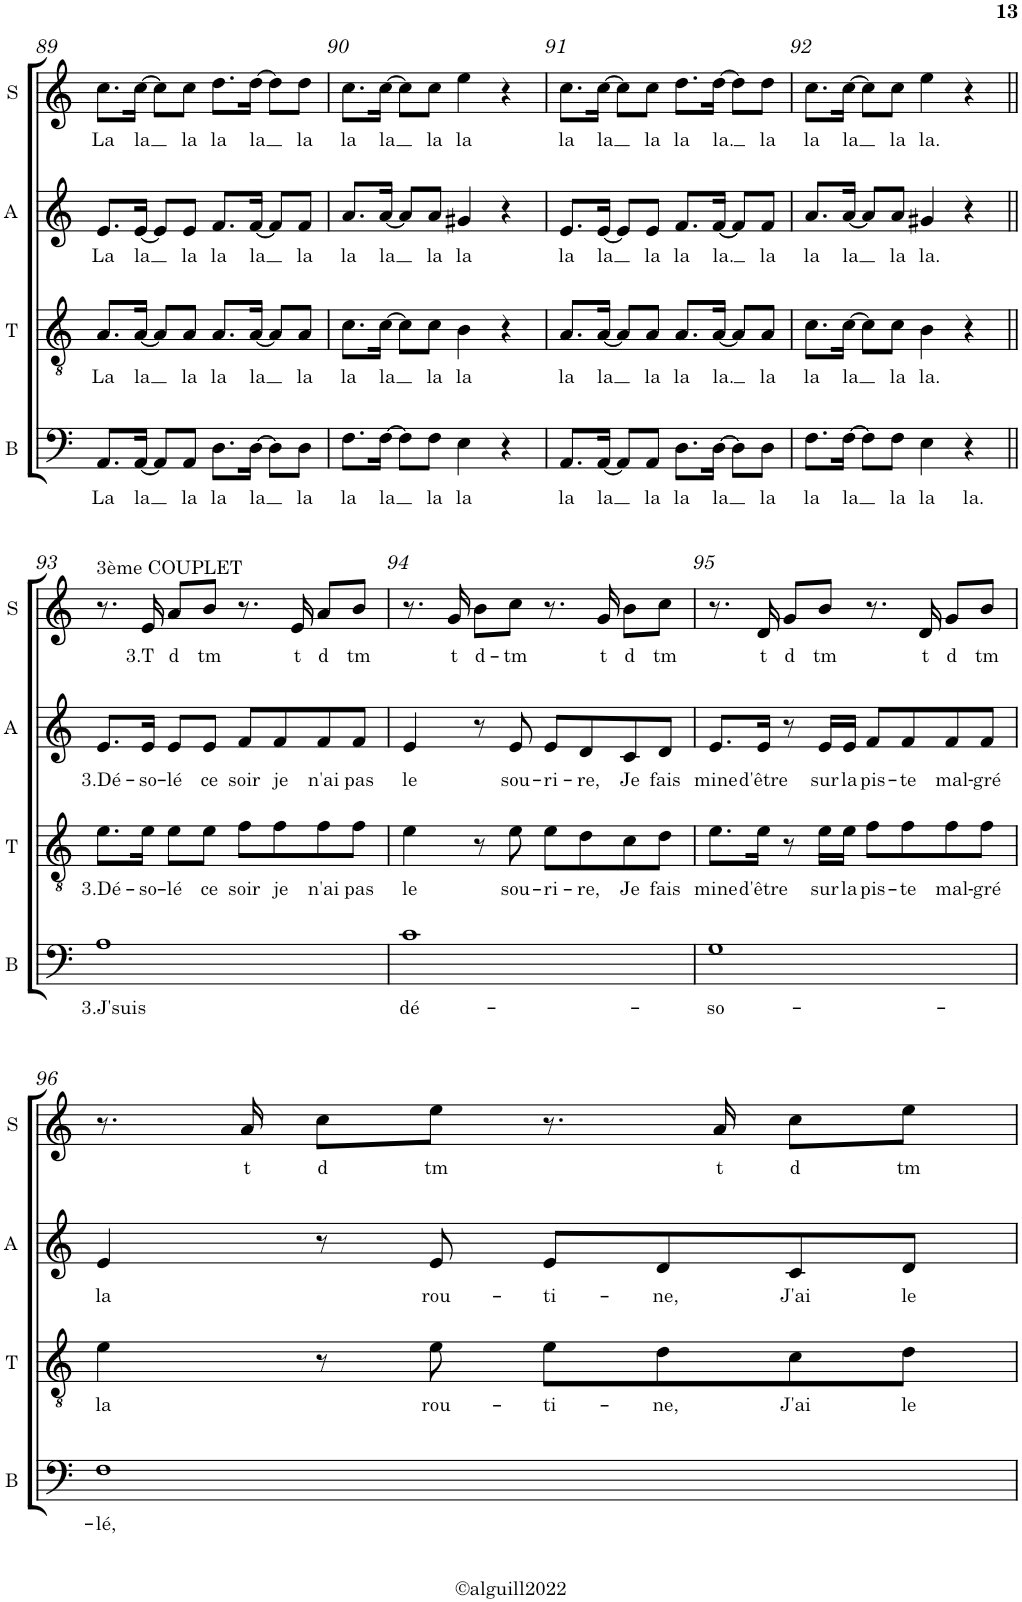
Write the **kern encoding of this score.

**kern	**text	**kern	**text	**kern	**text	**kern	**text
*part4	*part4	*part3	*part3	*part2	*part2	*part1	*part1
*staff4	*staff4	*staff3	*staff3	*staff2	*staff2	*staff1	*staff1
*I"Basse	*	*I"Ténor	*	*I"Alto	*	*I"Soprano	*
*I'B	*	*I'T	*	*I'A	*	*I'S	*
!!LO:PB:g=z
*clefF4	*	*clefGv2	*	*clefG2	*	*clefG2	*
*	*	*Trd1c2	*	*Trd4c7	*	*	*
*k[]	*	*k[]	*	*k[]	*	*k[]	*
*M4/4	*	*M4/4	*	*M4/4	*	*M4/4	*
*met(c)	*	*met(c)	*	*met(c)	*	*met(c)	*
=89	=89	=89	=89	=89	=89	=89	=89
!	!LO:LY:b	!	!LO:LY:b	!	!LO:LY:b	!	!LO:LY:b
8.AA/L	La	8.A/L	La	8.e/L	La	8.cc\L	La
!	!LO:LY:b	!	!LO:LY:b	!	!LO:LY:b	!	!LO:LY:b
[16AA/Jk	la	[16A/Jk	la	[16e/Jk	la	[16cc\Jk	la
8AA/L]	.	8A/L]	.	8e/L]	.	8cc\L]	.
!	!LO:LY:b	!	!LO:LY:b	!	!LO:LY:b	!	!LO:LY:b
8AA/J	la	8A/J	la	8e/J	la	8cc\J	la
!	!LO:LY:b	!	!LO:LY:b	!	!LO:LY:b	!	!LO:LY:b
8.D\L	la	8.A/L	la	8.f/L	la	8.dd\L	la
!	!LO:LY:b	!	!LO:LY:b	!	!LO:LY:b	!	!LO:LY:b
[16D\Jk	la	[16A/Jk	la	[16f/Jk	la	[16dd\Jk	la
8D\L]	.	8A/L]	.	8f/L]	.	8dd\L]	.
!	!LO:LY:b	!	!LO:LY:b	!	!LO:LY:b	!	!LO:LY:b
8D\J	la	8A/J	la	8f/J	la	8dd\J	la
=90	=90	=90	=90	=90	=90	=90	=90
!	!LO:LY:b	!	!LO:LY:b	!	!LO:LY:b	!	!LO:LY:b
8.F\L	la	8.c\L	la	8.a/L	la	8.cc\L	la
!	!LO:LY:b	!	!LO:LY:b	!	!LO:LY:b	!	!LO:LY:b
[16F\Jk	la	[16c\Jk	la	[16a/Jk	la	[16cc\Jk	la
8F\L]	.	8c\L]	.	8a/L]	.	8cc\L]	.
!	!LO:LY:b	!	!LO:LY:b	!	!LO:LY:b	!	!LO:LY:b
8F\J	la	8c\J	la	8a/J	la	8cc\J	la
!	!LO:LY:b	!	!LO:LY:b	!	!LO:LY:b	!	!LO:LY:b
4E\	la	4B\	la	4g#X/	la	4ee\	la
4r	.	4r	.	4r	.	4r	.
=91	=91	=91	=91	=91	=91	=91	=91
!	!LO:LY:b	!	!LO:LY:b	!	!LO:LY:b	!	!LO:LY:b
8.AA/L	la	8.A/L	la	8.e/L	la	8.cc\L	la
!	!LO:LY:b	!	!LO:LY:b	!	!LO:LY:b	!	!LO:LY:b
[16AA/Jk	la	[16A/Jk	la	[16e/Jk	la	[16cc\Jk	la
8AA/L]	.	8A/L]	.	8e/L]	.	8cc\L]	.
!	!LO:LY:b	!	!LO:LY:b	!	!LO:LY:b	!	!LO:LY:b
8AA/J	la	8A/J	la	8e/J	la	8cc\J	la
!	!LO:LY:b	!	!LO:LY:b	!	!LO:LY:b	!	!LO:LY:b
8.D\L	la	8.A/L	la	8.f/L	la	8.dd\L	la
!	!LO:LY:b	!	!LO:LY:b	!	!LO:LY:b	!	!LO:LY:b
[16D\Jk	la	[16A/Jk	la.	[16f/Jk	la.	[16dd\Jk	la.
8D\L]	.	8A/L]	.	8f/L]	.	8dd\L]	.
!	!LO:LY:b	!	!LO:LY:b	!	!LO:LY:b	!	!LO:LY:b
8D\J	la	8A/J	la	8f/J	la	8dd\J	la
=92	=92	=92	=92	=92	=92	=92	=92
!	!LO:LY:b	!	!LO:LY:b	!	!LO:LY:b	!	!LO:LY:b
8.F\L	la	8.c\L	la	8.a/L	la	8.cc\L	la
!	!LO:LY:b	!	!LO:LY:b	!	!LO:LY:b	!	!LO:LY:b
[16F\Jk	la	[16c\Jk	la	[16a/Jk	la	[16cc\Jk	la
8F\L]	.	8c\L]	.	8a/L]	.	8cc\L]	.
!	!LO:LY:b	!	!LO:LY:b	!	!LO:LY:b	!	!LO:LY:b
8F\J	la	8c\J	la	8a/J	la	8cc\J	la
!	!LO:LY:b	!	!LO:LY:b	!	!LO:LY:b	!	!LO:LY:b
4E\	la	4B\	la.	4g#X/	la.	4ee\	la.
!	!LO:LY:b	!	!	!	!	!	!
4r	la.	4r	.	4r	.	4r	.
!!LO:LB:g=z
=93||	=93||	=93||	=93||	=93||	=93||	=93||	=93||
!	!	!	!	!	!	!LO:TX:a:t=3ème COUPLET	!
!	!LO:LY:b	!	!LO:LY:b	!	!LO:LY:b	!	!
1A	3.J'suis	8.e\L	3.Dé-	8.e/L	3.Dé-	8.r	.
!	!	!	!LO:LY:b	!	!LO:LY:b	!	!LO:LY:b
.	.	16e\Jk	-so-	16e/Jk	-so-	16e/	3.T
!	!	!	!LO:LY:b	!	!LO:LY:b	!	!LO:LY:b
.	.	8e\L	-lé	8e/L	-lé	8a/L	d
!	!	!	!LO:LY:b	!	!LO:LY:b	!	!LO:LY:b
.	.	8e\J	ce	8e/J	ce	8b/J	tm
!	!	!	!LO:LY:b	!	!LO:LY:b	!	!
.	.	8f\L	soir	8f/L	soir	8.r	.
!	!	!	!LO:LY:b	!	!LO:LY:b	!	!
.	.	8f\	je	8f/	je	.	.
!	!	!	!	!	!	!	!LO:LY:b
.	.	.	.	.	.	16e/	t
!	!	!	!LO:LY:b	!	!LO:LY:b	!	!LO:LY:b
.	.	8f\	n'ai	8f/	n'ai	8a/L	d
!	!	!	!LO:LY:b	!	!LO:LY:b	!	!LO:LY:b
.	.	8f\J	pas	8f/J	pas	8b/J	tm
=94	=94	=94	=94	=94	=94	=94	=94
!	!LO:LY:b	!	!LO:LY:b	!	!LO:LY:b	!	!
1c	dé-	4e\	le	4e/	le	8.r	.
!	!	!	!	!	!	!	!LO:LY:b
.	.	.	.	.	.	16g/	t
!	!	!	!	!	!	!	!LO:LY:b
.	.	8r	.	8r	.	8b\L	d-
!	!	!	!LO:LY:b	!	!LO:LY:b	!	!LO:LY:b
.	.	8e\	sou-	8e/	sou-	8cc\J	-tm
!	!	!	!LO:LY:b	!	!LO:LY:b	!	!
.	.	8e\L	-ri-	8e/L	-ri-	8.r	.
!	!	!	!LO:LY:b	!	!LO:LY:b	!	!
.	.	8d\	-re,	8d/	-re,	.	.
!	!	!	!	!	!	!	!LO:LY:b
.	.	.	.	.	.	16g/	t
!	!	!	!LO:LY:b	!	!LO:LY:b	!	!LO:LY:b
.	.	8c\	Je	8c/	Je	8b\L	d
!	!	!	!LO:LY:b	!	!LO:LY:b	!	!LO:LY:b
.	.	8d\J	fais	8d/J	fais	8cc\J	tm
=95	=95	=95	=95	=95	=95	=95	=95
!	!LO:LY:b	!	!LO:LY:b	!	!LO:LY:b	!	!
1G	-so-	8.e\L	mine	8.e/L	mine	8.r	.
!	!	!	!LO:LY:b	!	!LO:LY:b	!	!LO:LY:b
.	.	16e\Jk	d'être	16e/Jk	d'être	16d/	t
!	!	!	!	!	!	!	!LO:LY:b
.	.	8r	.	8r	.	8g/L	d
!	!	!	!LO:LY:b	!	!LO:LY:b	!	!LO:LY:b
.	.	16e\LL	sur	16e/LL	sur	8b/J	tm
!	!	!	!LO:LY:b	!	!LO:LY:b	!	!
.	.	16e\JJ	la	16e/JJ	la	.	.
!	!	!	!LO:LY:b	!	!LO:LY:b	!	!
.	.	8f\L	pis-	8f/L	pis-	8.r	.
!	!	!	!LO:LY:b	!	!LO:LY:b	!	!
.	.	8f\	-te	8f/	-te	.	.
!	!	!	!	!	!	!	!LO:LY:b
.	.	.	.	.	.	16d/	t
!	!	!	!LO:LY:b	!	!LO:LY:b	!	!LO:LY:b
.	.	8f\	mal-	8f/	mal-	8g/L	d
!	!	!	!LO:LY:b	!	!LO:LY:b	!	!LO:LY:b
.	.	8f\J	-gré	8f/J	-gré	8b/J	tm
!!LO:LB:g=z
=96	=96	=96	=96	=96	=96	=96	=96
!	!LO:LY:b	!	!LO:LY:b	!	!LO:LY:b	!	!
1F	-lé,	4e\	la	4e/	la	8.r	.
!	!	!	!	!	!	!	!LO:LY:b
.	.	.	.	.	.	16a/	t
!	!	!	!	!	!	!	!LO:LY:b
.	.	8r	.	8r	.	8cc\L	d
!	!	!	!LO:LY:b	!	!LO:LY:b	!	!LO:LY:b
.	.	8e\	rou-	8e/	rou-	8ee\J	tm
!	!	!	!LO:LY:b	!	!LO:LY:b	!	!
.	.	8e\L	-ti-	8e/L	-ti-	8.r	.
!	!	!	!LO:LY:b	!	!LO:LY:b	!	!
.	.	8d\	-ne,	8d/	-ne,	.	.
!	!	!	!	!	!	!	!LO:LY:b
.	.	.	.	.	.	16a/	t
!	!	!	!LO:LY:b	!	!LO:LY:b	!	!LO:LY:b
.	.	8c\	J'ai	8c/	J'ai	8cc\L	d
!	!	!	!LO:LY:b	!	!LO:LY:b	!	!LO:LY:b
.	.	8d\J	le	8d/J	le	8ee\J	tm
=	=	=	=	=	=	=	=
*-	*-	*-	*-	*-	*-	*-	*-
